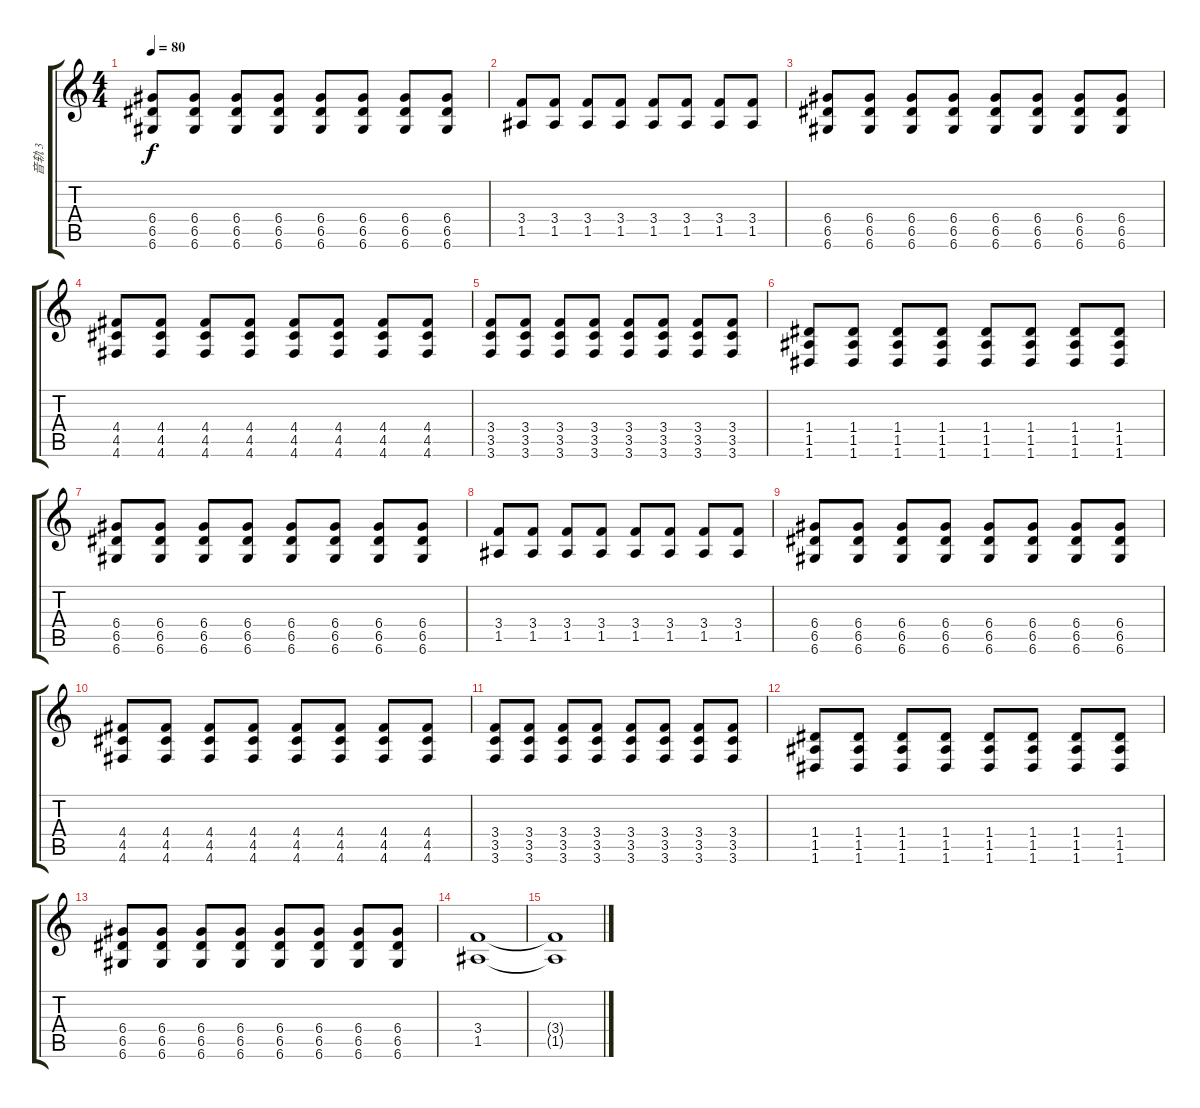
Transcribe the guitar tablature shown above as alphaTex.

\track ("音轨 3" "音轨 3") {instrument distortionguitar}
\staff {score tabs}
\tuning (E4 B3 G3 D3 A2 D2) {hide}
\ts (4 4)
\tempo 80
\clef g2
\ks c
(6.4{t} 6.5{t} 6.6{t}).8{dy f} (6.4 6.5 6.6).8 (6.4 6.5 6.6).8 (6.4 6.5 6.6).8 (6.4 6.5 6.6).8 (6.4 6.5 6.6).8 (6.4 6.5 6.6).8 (6.4 6.5 6.6).8 |
(3.4 1.5).8 (3.4 1.5).8 (3.4 1.5).8 (3.4 1.5).8 (3.4 1.5).8 (3.4 1.5).8 (3.4 1.5).8 (3.4 1.5).8 |
(6.4 6.5 6.6).8 (6.4 6.5 6.6).8 (6.4 6.5 6.6).8 (6.4 6.5 6.6).8 (6.4 6.5 6.6).8 (6.4 6.5 6.6).8 (6.4 6.5 6.6).8 (6.4 6.5 6.6).8 |
(4.4 4.5 4.6).8 (4.4 4.5 4.6).8 (4.4 4.5 4.6).8 (4.4 4.5 4.6).8 (4.4 4.5 4.6).8 (4.4 4.5 4.6).8 (4.4 4.5 4.6).8 (4.4 4.5 4.6).8 |
(3.4 3.5 3.6).8 (3.4 3.5 3.6).8 (3.4 3.5 3.6).8 (3.4 3.5 3.6).8 (3.4 3.5 3.6).8 (3.4 3.5 3.6).8 (3.4 3.5 3.6).8 (3.4 3.5 3.6).8 |
(1.4 1.5 1.6).8 (1.4 1.5 1.6).8 (1.4 1.5 1.6).8 (1.4 1.5 1.6).8 (1.4 1.5 1.6).8 (1.4 1.5 1.6).8 (1.4 1.5 1.6).8 (1.4 1.5 1.6).8 |
(6.4 6.5 6.6).8 (6.4 6.5 6.6).8 (6.4 6.5 6.6).8 (6.4 6.5 6.6).8 (6.4 6.5 6.6).8 (6.4 6.5 6.6).8 (6.4 6.5 6.6).8 (6.4 6.5 6.6).8 |
(3.4 1.5).8 (3.4 1.5).8 (3.4 1.5).8 (3.4 1.5).8 (3.4 1.5).8 (3.4 1.5).8 (3.4 1.5).8 (3.4 1.5).8 |
(6.4 6.5 6.6).8 (6.4 6.5 6.6).8 (6.4 6.5 6.6).8 (6.4 6.5 6.6).8 (6.4 6.5 6.6).8 (6.4 6.5 6.6).8 (6.4 6.5 6.6).8 (6.4 6.5 6.6).8 |
(4.4 4.5 4.6).8 (4.4 4.5 4.6).8 (4.4 4.5 4.6).8 (4.4 4.5 4.6).8 (4.4 4.5 4.6).8 (4.4 4.5 4.6).8 (4.4 4.5 4.6).8 (4.4 4.5 4.6).8 |
(3.4 3.5 3.6).8 (3.4 3.5 3.6).8 (3.4 3.5 3.6).8 (3.4 3.5 3.6).8 (3.4 3.5 3.6).8 (3.4 3.5 3.6).8 (3.4 3.5 3.6).8 (3.4 3.5 3.6).8 |
(1.4 1.5 1.6).8 (1.4 1.5 1.6).8 (1.4 1.5 1.6).8 (1.4 1.5 1.6).8 (1.4 1.5 1.6).8 (1.4 1.5 1.6).8 (1.4 1.5 1.6).8 (1.4 1.5 1.6).8 |
(6.4 6.5 6.6).8 (6.4 6.5 6.6).8 (6.4 6.5 6.6).8 (6.4 6.5 6.6).8 (6.4 6.5 6.6).8 (6.4 6.5 6.6).8 (6.4 6.5 6.6).8 (6.4 6.5 6.6).8 |
(3.4 1.5).1 |
(3.4{t} 1.5{t}).1
